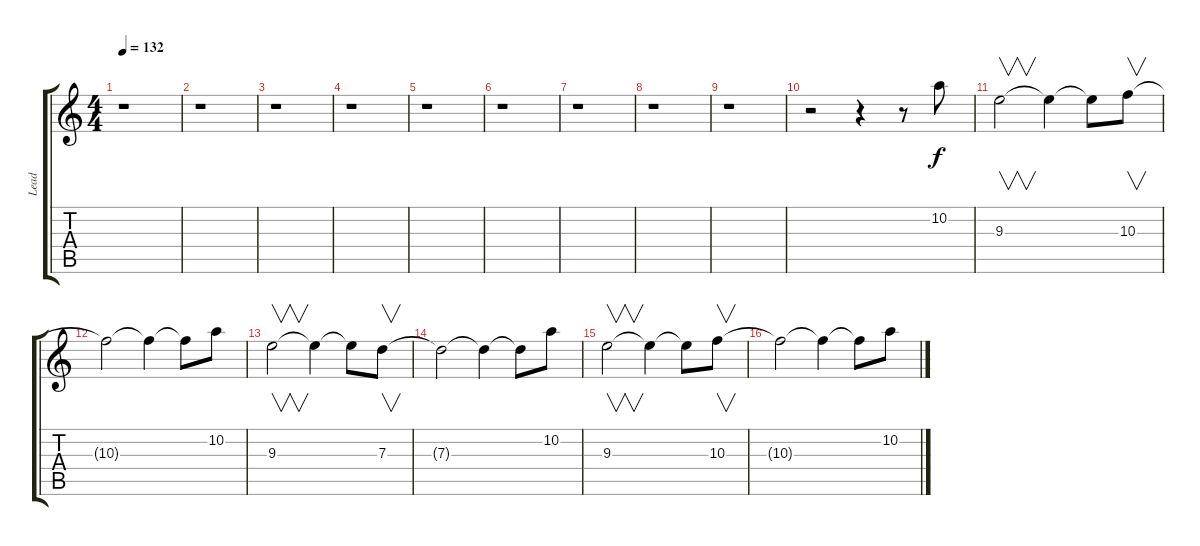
\track ("Lead" "Lead") {instrument distortionguitar}
\staff {score tabs}
\tuning (E4 B3 G3 D3 A2 E2) {hide}
\ts (4 4)
\tempo 132
\clef g2
\ks c
r.1{dy f instrument distortionguitar} |
r.1 |
r.1 |
r.1 |
r.1 |
r.1 |
r.1 |
r.1 |
r.1 |
r.2 r.4 r.8 10.2.8 |
9.3.2{v} 9.3{t}.4 9.3{t}.8 10.3.8{v} |
10.3{t}.2 10.3{t}.4 10.3{t}.8 10.2.8 |
9.3.2{v} 9.3{t}.4 9.3{t}.8 7.3.8{v} |
7.3{t}.2 7.3{t}.4 7.3{t}.8 10.2.8 |
9.3.2{v} 9.3{t}.4 9.3{t}.8 10.3.8{v} |
10.3{t}.2 10.3{t}.4 10.3{t}.8 10.2.8
